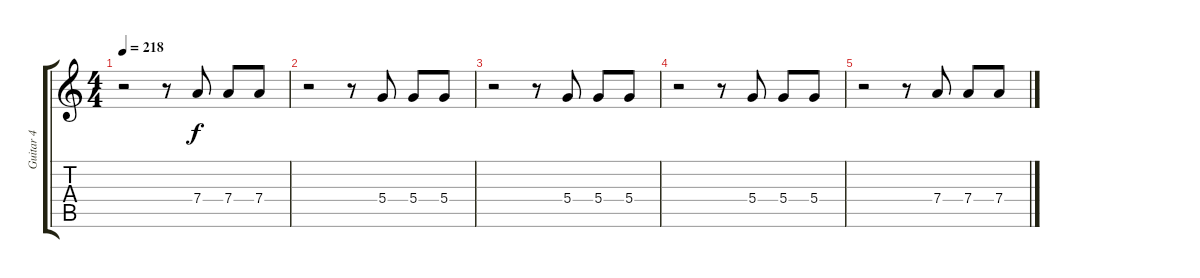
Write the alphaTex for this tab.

\track ("Guitar 4" "Guitar 4") {instrument electricguitarmuted}
\staff {score tabs}
\tuning (E4 B3 G3 D3 A2 E2) {hide}
\ts (4 4)
\tempo 218
\clef g2
\ks c
r.2{dy f} r.8 7.4.8 7.4.8 7.4.8 |
r.2 r.8 5.4.8 5.4.8 5.4.8 |
r.2 r.8 5.4.8 5.4.8 5.4.8 |
r.2 r.8 5.4.8 5.4.8 5.4.8 |
r.2 r.8 7.4.8 7.4.8 7.4.8
